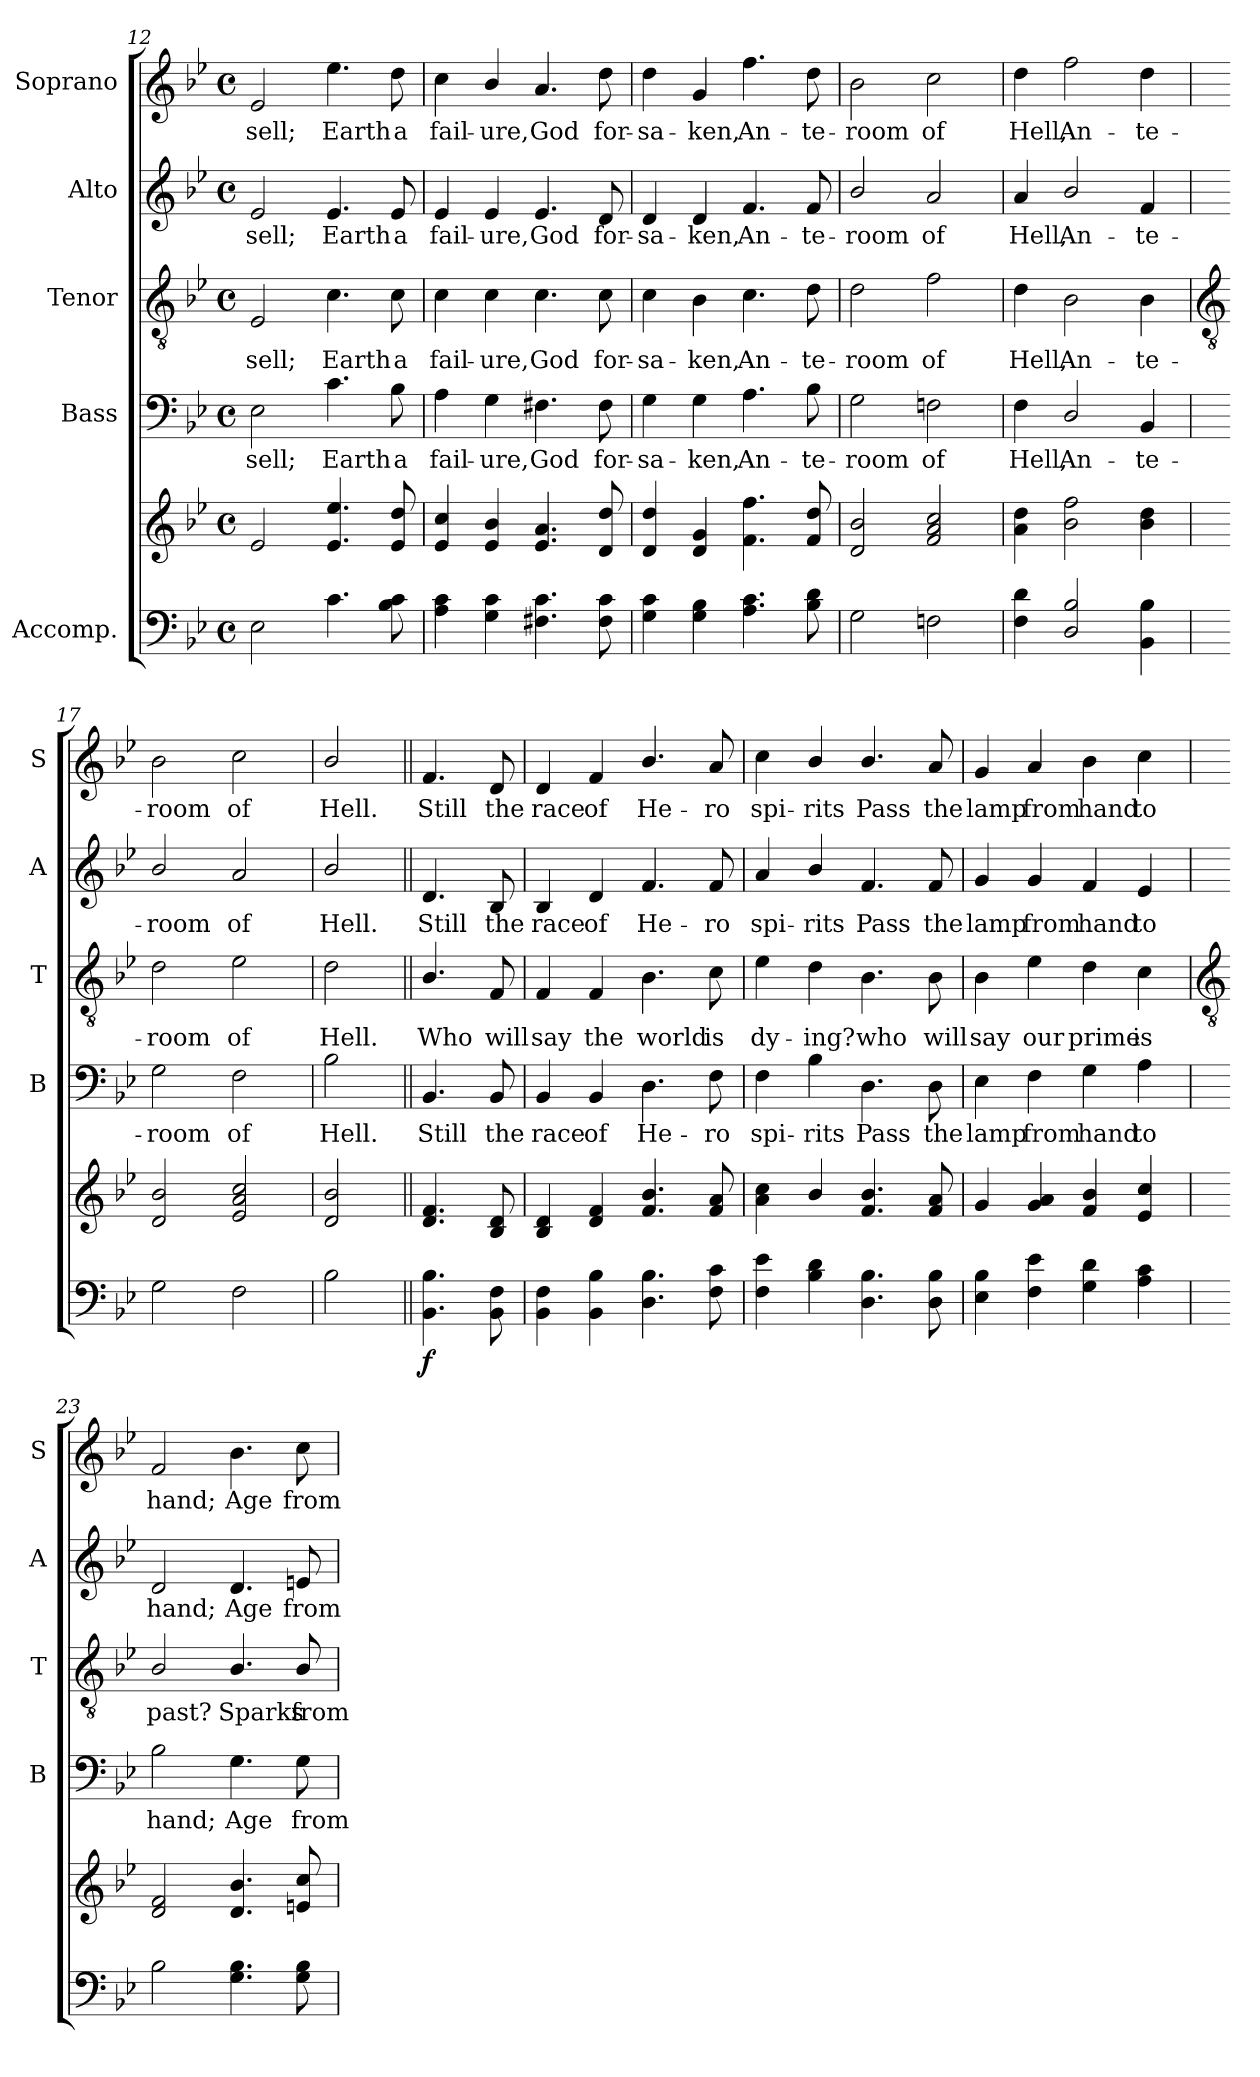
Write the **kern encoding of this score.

**kern	**kern	**dynam	**kern	**text	**kern	**text	**kern	**text	**kern	**text
*part5	*part5	*part5	*part4	*part4	*part3	*part3	*part2	*part2	*part1	*part1
*staff6	*staff5	*staff5/6	*staff4	*staff4	*staff3	*staff3	*staff2	*staff2	*staff1	*staff1
*I"Accomp.	*	*	*I"Bass	*	*I"Tenor	*	*I"Alto	*	*I"Soprano	*
*	*	*	*I'B	*	*I'T	*	*I'A	*	*I'S	*
*clefF4	*clefG2	*	*clefF4	*	*clefGv2	*	*clefG2	*	*clefG2	*
*k[b-e-]	*k[b-e-]	*	*k[b-e-]	*	*k[b-e-]	*	*k[b-e-]	*	*k[b-e-]	*
*B-:	*B-:	*	*B-:	*	*B-:	*	*B-:	*	*B-:	*
*M4/4	*M4/4	*	*M4/4	*	*M4/4	*	*M4/4	*	*M4/4	*
*met(c)	*met(c)	*	*met(c)	*	*met(c)	*	*met(c)	*	*met(c)	*
=12	=12	=12	=12	=12	=12	=12	=12	=12	=12	=12
!	!	!	!	!LO:LY:b	!	!LO:LY:b	!	!LO:LY:b	!	!LO:LY:b
2E-	2e-	.	2E-	sell;	2E-	sell;	2e-	sell;	2e-	sell;
!	!	!	!	!LO:LY:b	!	!LO:LY:b	!	!LO:LY:b	!	!LO:LY:b
4.c	4.e- 4.ee-	.	4.c	Earth	4.c	Earth	4.e-	Earth	4.ee-	Earth
!	!	!	!	!LO:LY:b	!	!LO:LY:b	!	!LO:LY:b	!	!LO:LY:b
8B- 8c	8e- 8dd	.	8B-	a	8c	a	8e-	a	8dd	a
=13	=13	=13	=13	=13	=13	=13	=13	=13	=13	=13
!	!	!	!	!LO:LY:b	!	!LO:LY:b	!	!LO:LY:b	!	!LO:LY:b
4A 4c	4e- 4cc	.	4A	fail-	4c	fail-	4e-	fail-	4cc	fail-
!	!	!	!	!LO:LY:b	!	!LO:LY:b	!	!LO:LY:b	!	!LO:LY:b
4G 4c	4e-/ 4b-/	.	4G	-ure,	4c	-ure,	4e-	-ure,	4b-/	-ure,
!	!	!	!	!LO:LY:b	!	!LO:LY:b	!	!LO:LY:b	!	!LO:LY:b
4.F#X 4.c	4.e- 4.a	.	4.F#X	God	4.c	God	4.e-	God	4.a	God
!	!	!	!	!LO:LY:b	!	!LO:LY:b	!	!LO:LY:b	!	!LO:LY:b
8F# 8c	8d 8dd	.	8F#	for-	8c	for-	8d	for-	8dd	for-
=14	=14	=14	=14	=14	=14	=14	=14	=14	=14	=14
!	!	!	!	!LO:LY:b	!	!LO:LY:b	!	!LO:LY:b	!	!LO:LY:b
4G 4c	4d 4dd	.	4G	-sa-	4c	-sa-	4d	-sa-	4dd	-sa-
!	!	!	!	!LO:LY:b	!	!LO:LY:b	!	!LO:LY:b	!	!LO:LY:b
4G 4B-	4d 4g	.	4G	-ken,	4B-	-ken,	4d	-ken,	4g	-ken,
!	!	!	!	!LO:LY:b	!	!LO:LY:b	!	!LO:LY:b	!	!LO:LY:b
4.A 4.c	4.f 4.ff	.	4.A	An-	4.c	An-	4.f	An-	4.ff	An-
!	!	!	!	!LO:LY:b	!	!LO:LY:b	!	!LO:LY:b	!	!LO:LY:b
8B- 8d	8f 8dd	.	8B-	-te-	8d	-te-	8f	-te-	8dd	-te-
=15	=15	=15	=15	=15	=15	=15	=15	=15	=15	=15
!	!	!	!	!LO:LY:b	!	!LO:LY:b	!	!LO:LY:b	!	!LO:LY:b
2G	2d 2b-	.	2G	-room	2d	-room	2b-/	-room	2b-	-room
!	!	!	!	!LO:LY:b	!	!LO:LY:b	!	!LO:LY:b	!	!LO:LY:b
2Fn	2f 2a 2cc	.	2Fn	of	2f	of	2a	of	2cc	of
=16	=16	=16	=16	=16	=16	=16	=16	=16	=16	=16
!	!	!	!	!LO:LY:b	!	!LO:LY:b	!	!LO:LY:b	!	!LO:LY:b
4F 4d	4a 4dd	.	4F	Hell,	4d	Hell,	4a	Hell,	4dd	Hell,
!	!	!	!	!LO:LY:b	!	!LO:LY:b	!	!LO:LY:b	!	!LO:LY:b
2D/ 2B-/	2b- 2ff	.	2D/	An-	2B-	An-	2b-/	An-	2ff	An-
!	!	!	!	!LO:LY:b	!	!LO:LY:b	!	!LO:LY:b	!	!LO:LY:b
4BB- 4B-	4b- 4dd	.	4BB-	-te-	4B-	-te-	4f	-te-	4dd	-te-
!!LO:LB:g=z
=17	=17	=17	=17	=17	=17	=17	=17	=17	=17	=17
*	*	*	*	*	*clefGv2	*	*	*	*	*
!	!	!	!	!LO:LY:b	!	!LO:LY:b	!	!LO:LY:b	!	!LO:LY:b
2G	2d 2b-	.	2G	-room	2d	-room	2b-/	-room	2b-	-room
!	!	!	!	!LO:LY:b	!	!LO:LY:b	!	!LO:LY:b	!	!LO:LY:b
2F	2e- 2a 2cc	.	2F	of	2e-	of	2a	of	2cc	of
=18	=18	=18	=18	=18	=18	=18	=18	=18	=18	=18
!	!	!	!	!LO:LY:b	!	!LO:LY:b	!	!LO:LY:b	!	!LO:LY:b
2B-	2d/ 2b-/	.	2B-	Hell.	2d	Hell.	2b-/	Hell.	2b-/	Hell.
=19||	=19||	=19||	=19||	=19||	=19||	=19||	=19||	=19||	=19||	=19||
!	!	!LO:DY:b=2	!	!LO:LY:b	!	!LO:LY:b	!	!LO:LY:b	!	!LO:LY:b
4.BB- 4.B-	4.d 4.f	f	4.BB-	Still	4.B-/	Who	4.d	Still	4.f	Still
!	!	!	!	!LO:LY:b	!	!LO:LY:b	!	!LO:LY:b	!	!LO:LY:b
8BB- 8F	8B- 8d	.	8BB-	the	8F	will	8B-	the	8d	the
=20	=20	=20	=20	=20	=20	=20	=20	=20	=20	=20
!	!	!	!	!LO:LY:b	!	!LO:LY:b	!	!LO:LY:b	!	!LO:LY:b
4BB- 4F	4B- 4d	.	4BB-	race	4F	say	4B-	race	4d	race
!	!	!	!	!LO:LY:b	!	!LO:LY:b	!	!LO:LY:b	!	!LO:LY:b
4BB- 4B-	4d 4f	.	4BB-	of	4F	the	4d	of	4f	of
!	!	!	!	!LO:LY:b	!	!LO:LY:b	!	!LO:LY:b	!	!LO:LY:b
4.D 4.B-	4.f/ 4.b-/	.	4.D	He-	4.B-	world	4.f	He-	4.b-/	He-
!	!	!	!	!LO:LY:b	!	!LO:LY:b	!	!LO:LY:b	!	!LO:LY:b
8F 8c	8f 8a	.	8F	-ro	8c	is	8f	-ro	8a	-ro
=21	=21	=21	=21	=21	=21	=21	=21	=21	=21	=21
!	!	!	!	!LO:LY:b	!	!LO:LY:b	!	!LO:LY:b	!	!LO:LY:b
4F 4e-	4a 4cc	.	4F	spi-	4e-	dy-	4a	spi-	4cc	spi-
!	!	!	!	!LO:LY:b	!	!LO:LY:b	!	!LO:LY:b	!	!LO:LY:b
4B- 4d	4b-/	.	4B-	-rits	4d	-ing?	4b-/	-rits	4b-/	-rits
!	!	!	!	!LO:LY:b	!	!LO:LY:b	!	!LO:LY:b	!	!LO:LY:b
4.D 4.B-	4.f/ 4.b-/	.	4.D	Pass	4.B-	who	4.f	Pass	4.b-/	Pass
!	!	!	!	!LO:LY:b	!	!LO:LY:b	!	!LO:LY:b	!	!LO:LY:b
8D 8B-	8f 8a	.	8D	the	8B-	will	8f	the	8a	the
=22	=22	=22	=22	=22	=22	=22	=22	=22	=22	=22
!	!	!	!	!LO:LY:b	!	!LO:LY:b	!	!LO:LY:b	!	!LO:LY:b
4E- 4B-	4g	.	4E-	lamp	4B-	say	4g	lamp	4g	lamp
!	!	!	!	!LO:LY:b	!	!LO:LY:b	!	!LO:LY:b	!	!LO:LY:b
4F 4e-	4g 4a	.	4F	from	4e-	our	4g	from	4a	from
!	!	!	!	!LO:LY:b	!	!LO:LY:b	!	!LO:LY:b	!	!LO:LY:b
4G 4d	4f 4b-	.	4G	hand	4d	prime	4f	hand	4b-	hand
!	!	!	!	!LO:LY:b	!	!LO:LY:b	!	!LO:LY:b	!	!LO:LY:b
4A 4c	4e- 4cc	.	4A	to	4c	is	4e-	to	4cc	to
!!LO:LB:g=z
=23	=23	=23	=23	=23	=23	=23	=23	=23	=23	=23
*	*	*	*	*	*clefGv2	*	*	*	*	*
!	!	!	!	!LO:LY:b	!	!LO:LY:b	!	!LO:LY:b	!	!LO:LY:b
2B-	2d 2f	.	2B-	hand;	2B-/	past?	2d	hand;	2f	hand;
!	!	!	!	!LO:LY:b	!	!LO:LY:b	!	!LO:LY:b	!	!LO:LY:b
4.G 4.B-	4.d 4.b-	.	4.G	Age	4.B-/	Sparks	4.d	Age	4.b-	Age
!	!	!	!	!LO:LY:b	!	!LO:LY:b	!	!LO:LY:b	!	!LO:LY:b
8G 8B-	8en 8cc	.	8G	from	8B-/	from	8en	from	8cc	from
=	=	=	=	=	=	=	=	=	=	=
*-	*-	*-	*-	*-	*-	*-	*-	*-	*-	*-
